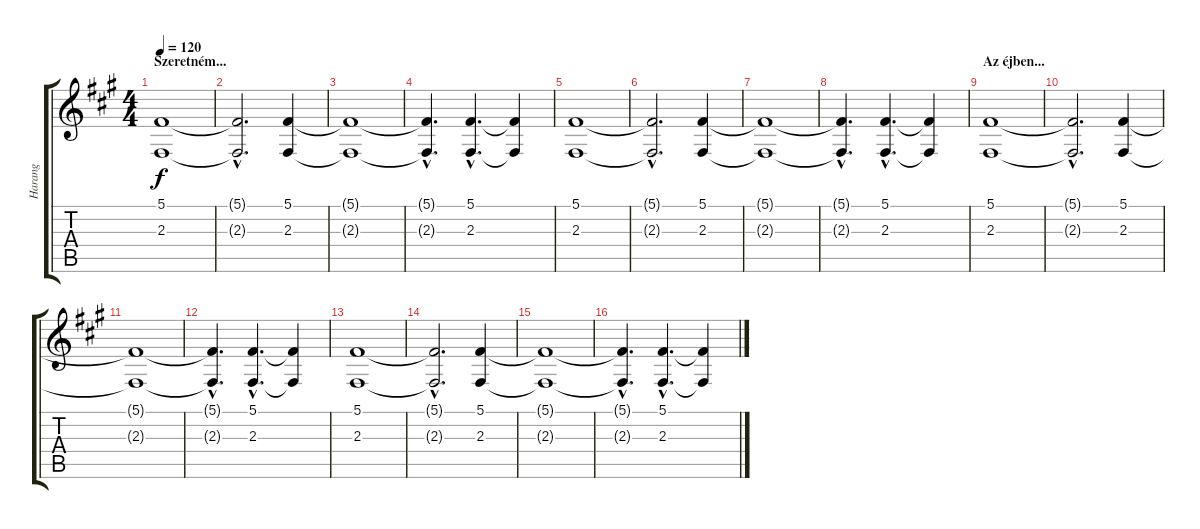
\track ("Harang" "Harang") {instrument tubularbells}
\staff {score tabs}
\tuning (Db4 Ab3 E3 B2 Gb2 Db2) {hide}
\ts (4 4)
\section ("" "Szeretném...")
\tempo 120
\clef g2
\ks a
(5.1 2.3).1{dy f} |
(5.1{hac t} 2.3{hac t}).2{d} (5.1 2.3).4 |
(5.1{t} 2.3{t}).1 |
(5.1{hac t} 2.3{hac t}).4{d} (5.1{hac} 2.3{hac}).4{d} (5.1{t} 2.3{t}).4 |
(5.1 2.3).1 |
(5.1{hac t} 2.3{hac t}).2{d} (5.1 2.3).4 |
(5.1{t} 2.3{t}).1 |
(5.1{hac t} 2.3{hac t}).4{d} (5.1{hac} 2.3{hac}).4{d} (5.1{t} 2.3{t}).4 |
\section ("" "Az éjben...")
(5.1 2.3).1 |
(5.1{hac t} 2.3{hac t}).2{d} (5.1 2.3).4 |
(5.1{t} 2.3{t}).1 |
(5.1{hac t} 2.3{hac t}).4{d} (5.1{hac} 2.3{hac}).4{d} (5.1{t} 2.3{t}).4 |
(5.1 2.3).1 |
(5.1{hac t} 2.3{hac t}).2{d} (5.1 2.3).4 |
(5.1{t} 2.3{t}).1 |
(5.1{hac t} 2.3{hac t}).4{d} (5.1{hac} 2.3{hac}).4{d} (5.1{t} 2.3{t}).4
